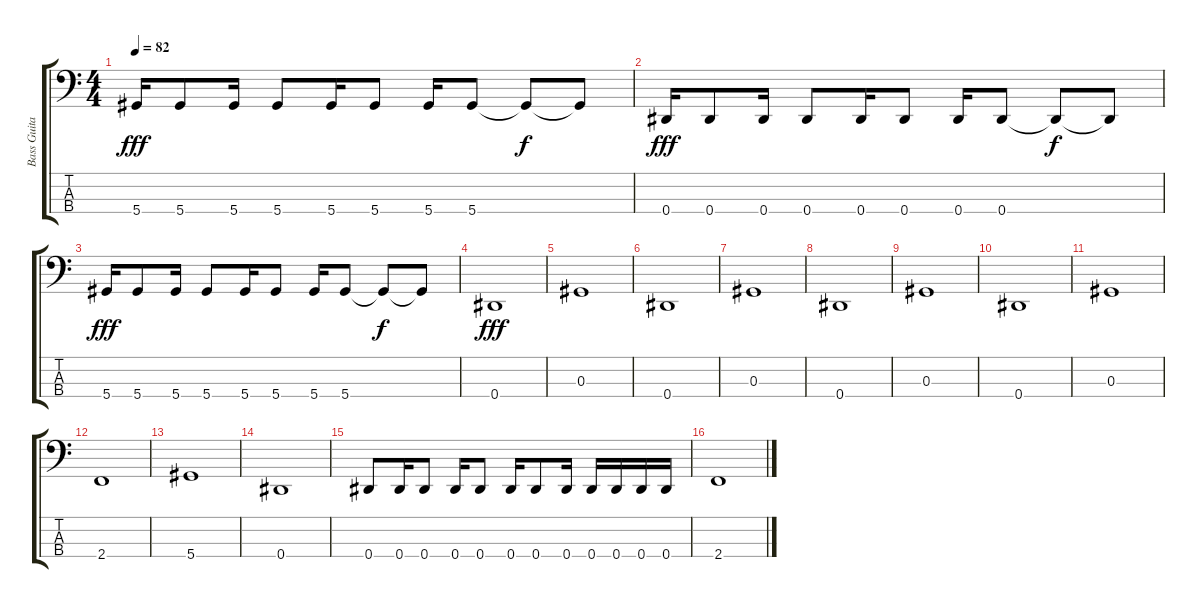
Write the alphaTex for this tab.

\track ("Bass Guitar" "Bass Guita") {instrument acousticbass}
\staff {score tabs}
\tuning (Gb2 Db2 Ab1 Eb1) {hide}
\ts (4 4)
\tempo 82
\clef f4
\ks c
5.4.16{dy fff} 5.4.8 5.4.16 5.4.8 5.4.16 5.4.8 5.4.16 5.4.8 5.4{t}.8{dy f} 5.4{t}.8 |
0.4.16{dy fff} 0.4.8 0.4.16 0.4.8 0.4.16 0.4.8 0.4.16 0.4.8 0.4{t}.8{dy f} 0.4{t}.8 |
5.4.16{dy fff} 5.4.8 5.4.16 5.4.8 5.4.16 5.4.8 5.4.16 5.4.8 5.4{t}.8{dy f} 5.4{t}.8 |
0.4.1{dy fff} |
0.3.1 |
0.4.1 |
0.3.1 |
0.4.1 |
0.3.1 |
0.4.1 |
0.3.1 |
2.4.1 |
5.4.1 |
0.4.1 |
0.4.8 0.4.16 0.4.8 0.4.16 0.4.8 0.4.16 0.4.8 0.4.16 0.4.16 0.4.16 0.4.16 0.4.16 |
2.4.1
